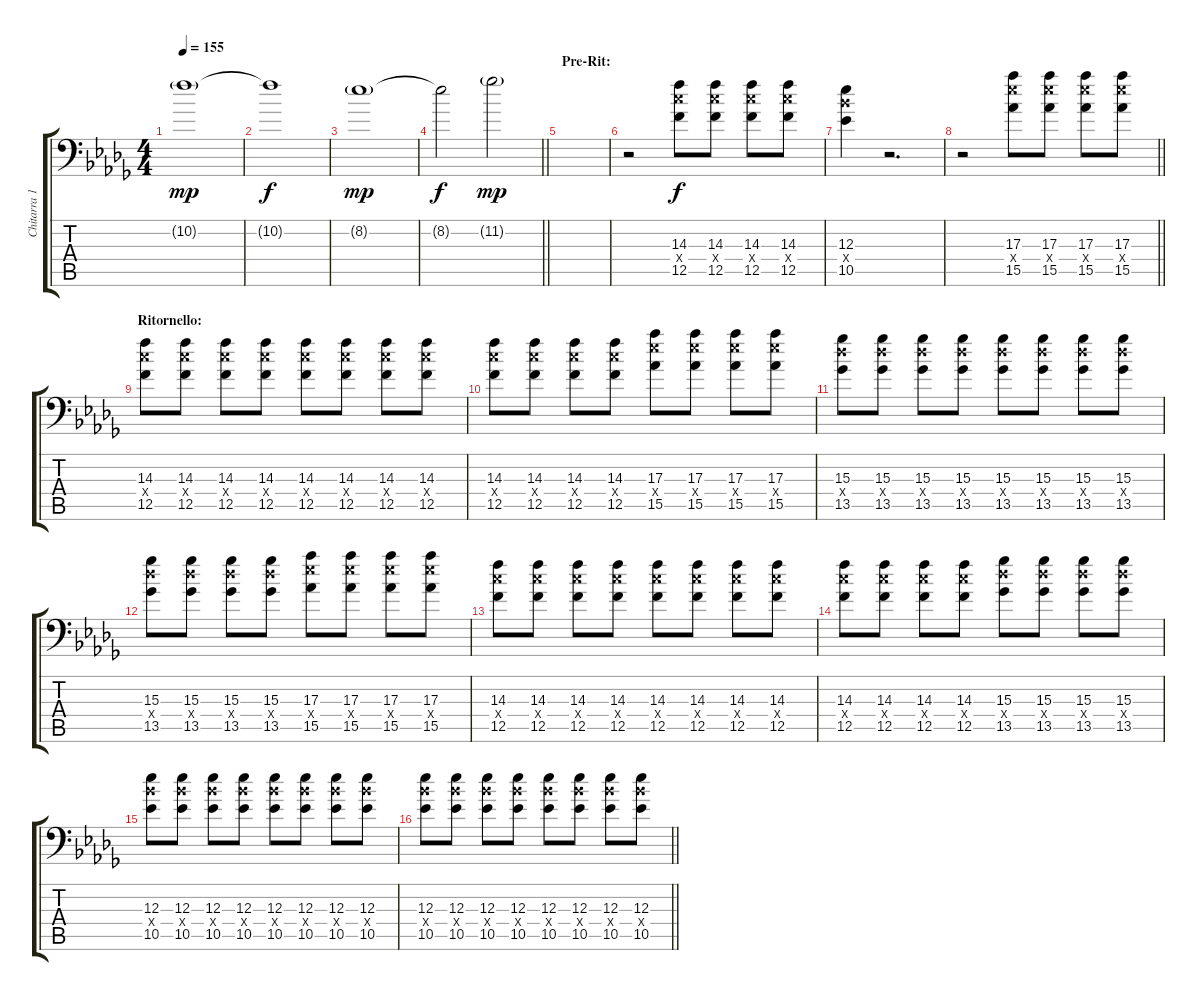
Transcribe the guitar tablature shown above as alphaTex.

\track ("Chitarra 1" "Chitarra 1") {instrument overdrivenguitar}
\staff {score tabs}
\tuning (C4 G3 Eb3 Bb2 F2 Bb1) {hide}
\ts (4 4)
\tempo 155
\clef f4
\ks bbminor
10.2{g}.1{dy mp} |
10.2{t}.1{dy f} |
8.2{g}.1{dy mp} |
\barLineRight lightlight
8.2{t}.2{dy f} 11.2{g}.2{dy mp} |
\section ("" "Pre-Rit:")
|
r.2 (14.3 14.4{x} 12.5).8{dy f} (14.3 14.4{x} 12.5).8 (14.3 14.4{x} 12.5).8 (14.3 14.4{x} 12.5).8 |
(12.3 12.4{x} 10.5).4 r.2{d} |
\barLineRight lightlight
r.2 (17.3 17.4{x} 15.5).8 (17.3 17.4{x} 15.5).8 (17.3 17.4{x} 15.5).8 (17.3 17.4{x} 15.5).8 |
\section ("" "Ritornello:")
(14.3 14.4{x} 12.5).8 (14.3 14.4{x} 12.5).8 (14.3 14.4{x} 12.5).8 (14.3 14.4{x} 12.5).8 (14.3 14.4{x} 12.5).8 (14.3 14.4{x} 12.5).8 (14.3 14.4{x} 12.5).8 (14.3 14.4{x} 12.5).8 |
(14.3 14.4{x} 12.5).8 (14.3 14.4{x} 12.5).8 (14.3 14.4{x} 12.5).8 (14.3 14.4{x} 12.5).8 (17.3 17.4{x} 15.5).8 (17.3 17.4{x} 15.5).8 (17.3 17.4{x} 15.5).8 (17.3 17.4{x} 15.5).8 |
(15.3 15.4{x} 13.5).8 (15.3 15.4{x} 13.5).8 (15.3 15.4{x} 13.5).8 (15.3 15.4{x} 13.5).8 (15.3 15.4{x} 13.5).8 (15.3 15.4{x} 13.5).8 (15.3 15.4{x} 13.5).8 (15.3 15.4{x} 13.5).8 |
(15.3 15.4{x} 13.5).8 (15.3 15.4{x} 13.5).8 (15.3 15.4{x} 13.5).8 (15.3 15.4{x} 13.5).8 (17.3 17.4{x} 15.5).8 (17.3 17.4{x} 15.5).8 (17.3 17.4{x} 15.5).8 (17.3 17.4{x} 15.5).8 |
(14.3 14.4{x} 12.5).8 (14.3 14.4{x} 12.5).8 (14.3 14.4{x} 12.5).8 (14.3 14.4{x} 12.5).8 (14.3 14.4{x} 12.5).8 (14.3 14.4{x} 12.5).8 (14.3 14.4{x} 12.5).8 (14.3 14.4{x} 12.5).8 |
(14.3 14.4{x} 12.5).8 (14.3 14.4{x} 12.5).8 (14.3 14.4{x} 12.5).8 (14.3 14.4{x} 12.5).8 (15.3 15.4{x} 13.5).8 (15.3 15.4{x} 13.5).8 (15.3 15.4{x} 13.5).8 (15.3 15.4{x} 13.5).8 |
(12.3 12.4{x} 10.5).8 (12.3 12.4{x} 10.5).8 (12.3 12.4{x} 10.5).8 (12.3 12.4{x} 10.5).8 (12.3 12.4{x} 10.5).8 (12.3 12.4{x} 10.5).8 (12.3 12.4{x} 10.5).8 (12.3 12.4{x} 10.5).8 |
\barLineRight lightlight
(12.3 12.4{x} 10.5).8 (12.3 12.4{x} 10.5).8 (12.3 12.4{x} 10.5).8 (12.3 12.4{x} 10.5).8 (12.3 12.4{x} 10.5).8 (12.3 12.4{x} 10.5).8 (12.3 12.4{x} 10.5).8 (12.3 12.4{x} 10.5).8
